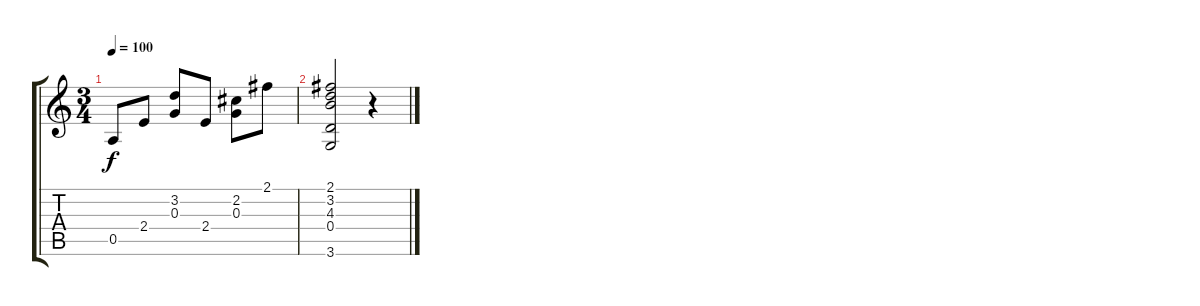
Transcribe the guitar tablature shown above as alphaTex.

\track "" {instrument acousticguitarnylon}
\staff {score tabs}
\tuning (E4 B3 G3 D3 A2 E2) {hide}
\ts (3 4)
\tempo 100
\clef g2
\ks c
0.5.8{dy f} 2.4.8 (3.2 0.3).8 2.4.8 (2.2 0.3).8 2.1.8 |
(2.1 3.2 4.3 0.4 3.6).2 r.4
